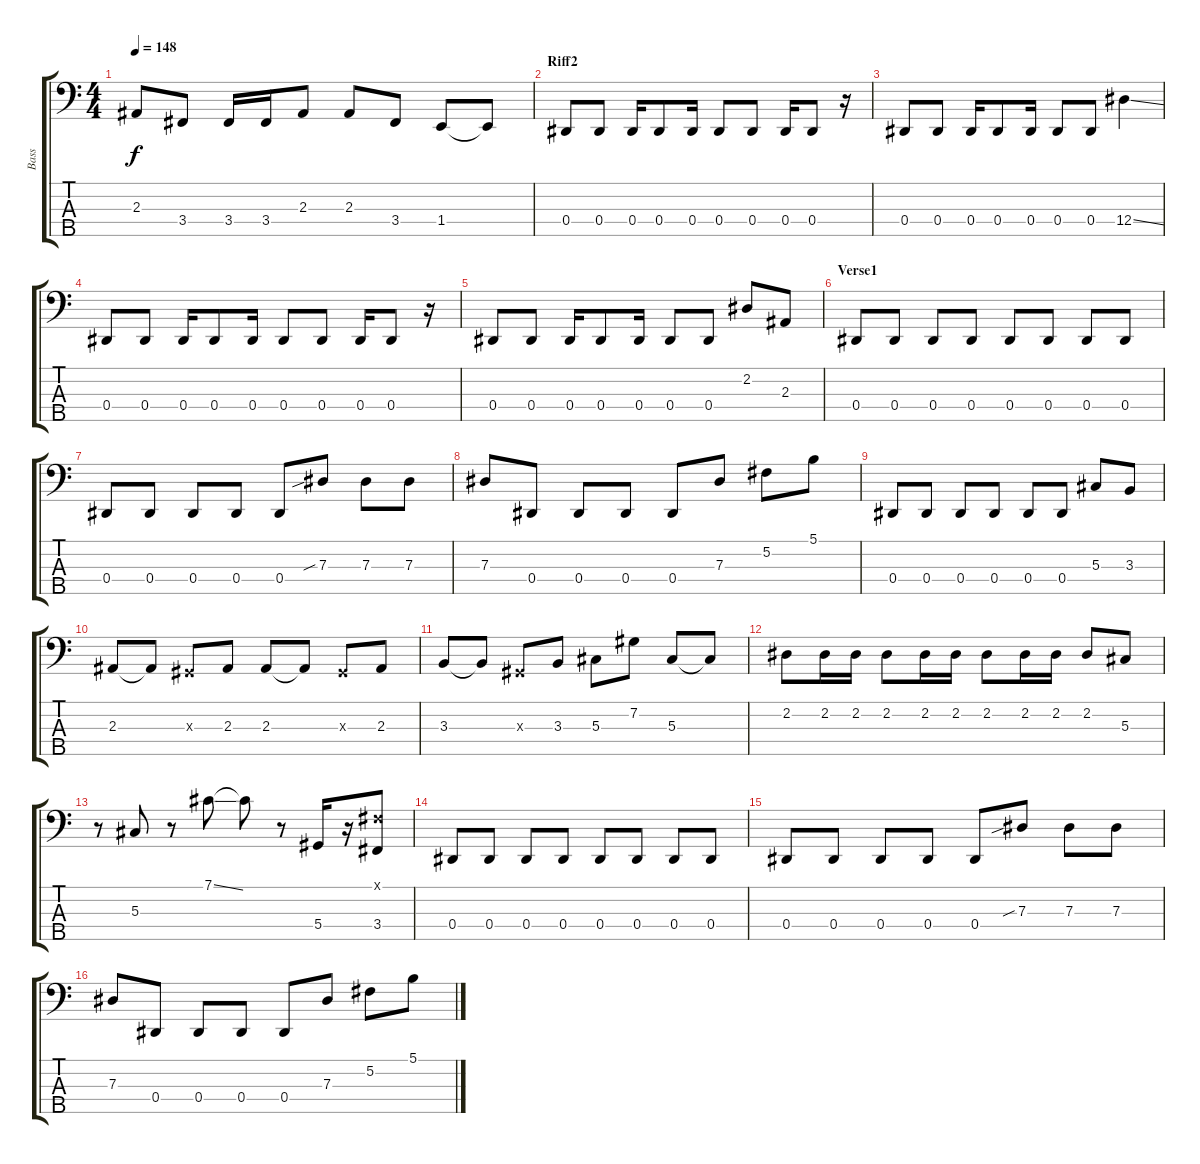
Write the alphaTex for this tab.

\track ("Bass" "Bass") {instrument electricbasspick}
\staff {score tabs}
\tuning (Gb2 Db2 Ab1 Eb1 Bb0) {hide}
\ts (4 4)
\tempo 148
\clef f4
\ks c
2.3.8{dy f} 3.4.8 3.4.16 3.4.16 2.3.8 2.3.8 3.4.8 1.4.8 1.4{t}.8 |
\section ("" "Riff2")
0.4.8 0.4.8 0.4.16 0.4.8 0.4.16 0.4.8 0.4.8 0.4.16 0.4.8 r.16 |
0.4.8 0.4.8 0.4.16 0.4.8 0.4.16 0.4.8 0.4.8 12.4{ss}.4 |
0.4.8 0.4.8 0.4.16 0.4.8 0.4.16 0.4.8 0.4.8 0.4.16 0.4.8 r.16 |
0.4.8 0.4.8 0.4.16 0.4.8 0.4.16 0.4.8 0.4.8 2.2.8 2.3.8 |
\section ("" "Verse1")
0.4.8 0.4.8 0.4.8 0.4.8 0.4.8 0.4.8 0.4.8 0.4.8 |
0.4.8 0.4.8 0.4.8 0.4.8 0.4.8 7.3{sib}.8 7.3.8 7.3.8 |
7.3.8 0.4.8 0.4.8 0.4.8 0.4.8 7.3.8 5.2.8 5.1.8 |
0.4.8 0.4.8 0.4.8 0.4.8 0.4.8 0.4.8 5.3.8 3.3.8 |
2.3.8 2.3{t}.8 0.3{x}.8 2.3.8 2.3.8 2.3{t}.8 0.3{x}.8 2.3.8 |
3.3.8 3.3{t}.8 0.3{x}.8 3.3.8 5.3.8 7.2.8 5.3.8 5.3{t}.8 |
2.2.8 2.2.16 2.2.16 2.2.8 2.2.16 2.2.16 2.2.8 2.2.16 2.2.16 2.2.8 5.3.8 |
r.8 5.3.8 r.8 7.1{ss}.8 7.1{t}.8 r.8 5.4.16 r.16 (0.1{x} 3.4).8 |
0.4.8 0.4.8 0.4.8 0.4.8 0.4.8 0.4.8 0.4.8 0.4.8 |
0.4.8 0.4.8 0.4.8 0.4.8 0.4.8 7.3{sib}.8 7.3.8 7.3.8 |
7.3.8 0.4.8 0.4.8 0.4.8 0.4.8 7.3.8 5.2.8 5.1.8
